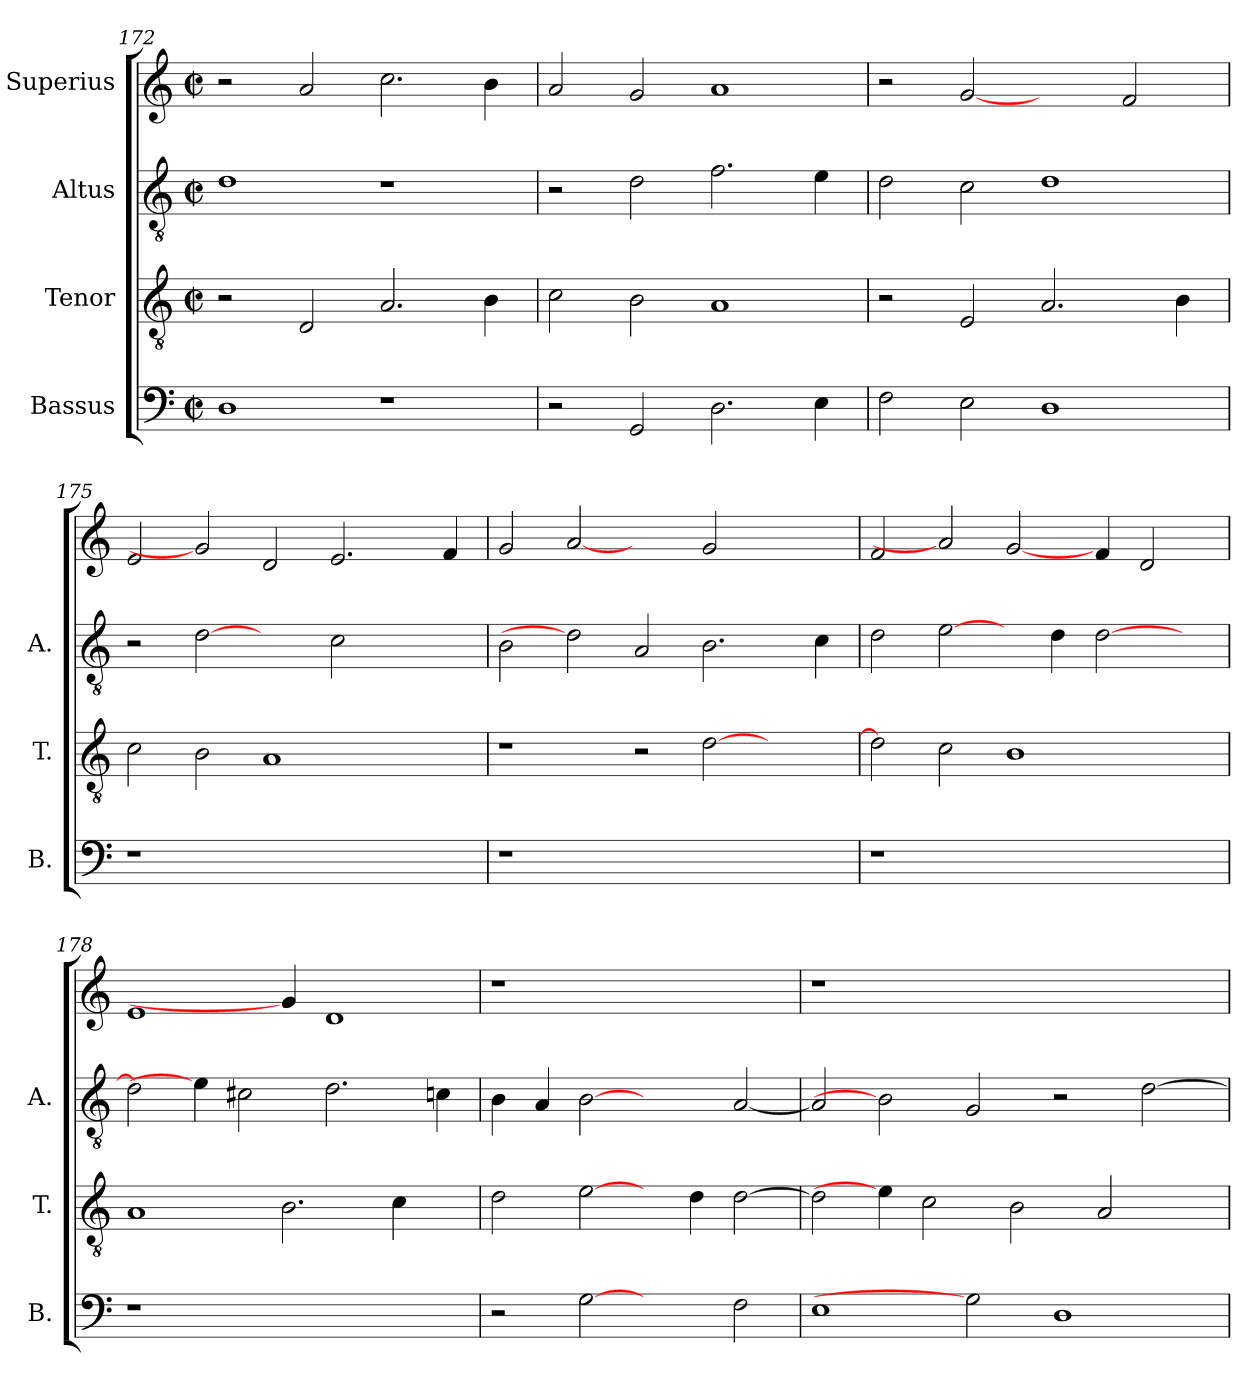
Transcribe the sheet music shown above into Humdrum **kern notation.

**kern	**kern	**kern	**kern
*part4	*part3	*part2	*part1
*staff4	*staff3	*staff2	*staff1
*I"Bassus	*I"Tenor	*I"Altus	*I"Superius
*I'B.	*I'T.	*I'A.	*
*clefF4	*clefGv2	*clefGv2	*clefG2
*	*ITrd7c12	*ITrd7c12	*
*k[]	*k[]	*k[]	*k[]
*C:	*C:	*C:	*C:
*M2/2	*M2/2	*M2/2	*M2/2
*met(c|)	*met(c|)	*met(c|)	*met(c|)
=172	=172	=172	=172
1Di	2r	1Di	2r
.	2DDi/	.	2ai/
1r	2.AAi/	1r	2.cci\
.	4BBi\	.	4bi\
=173	=173	=173	=173
2r	2Ci\	2r	2ai/
2GGi/	2BBi\	2Di\	2gi/
2.Di\	1AAi	2.Fi\	1ai
4Ei\	.	4Ei\	.
=174	=174	=174	=174
2Fi\	2r	2Di\	2r
2Ei\	2EEi/	2Ci\	[2gi
1Di	2.AAi/	1Di	2ryy
.	.	.	2fi/
.	4BBi\	.	.
=175	=175	=175	=175
!LO:N:vis=1	!	!	!
1r	2Ci\	2r	2ei/
.	2BBi\	[2Di	2gi]
1.ryy	1AAi	2ryy	2di/
.	.	2Ci\	2.ei/
.	2ryy	2ryy	.
.	.	.	4fi/
!!LO:PB:g=z
=176	=176	=176	=176
!LO:N:vis=1	!	!	!
1r	1r	2BBi\	2gi/
.	.	2Di]	[2ai
1.ryy	2r	2AAi/	2ryy
.	[>2Di\	2.BBi\	2gi/
.	2ryy	.	2ryy
.	.	4Ci\	.
=177	=177	=177	=177
!LO:N:vis=1	!	!	!
1r	2Di\]	2Di\	2fi/
.	2Ci\	[2Ei\	2ai]
1ryy	1BBi	4ryy	[2gi/
.	.	4Di\	.
.	.	[>2Di\	4fi/
.	.	.	2di/
4ryy	4ryy	4ryy	.
=178	=178	=178	=178
!LO:N:vis=1	!	!	!
1r	1AAi	2Di\]	1ei
.	.	4Ei\]	.
.	.	2C#Xi\	.
1ryy	2.BBi\	.	4gi/]
.	.	2.Di\	1di
.	4Ci\	.	.
4ryy	4ryy	4Ci\	.
=179	=179	=179	=179
!	!	!	!LO:N:vis=1
2r	2Di\	4BBi\	1r
.	.	4AAi/	.
[2Gi	[2Ei\	[2BBi	.
2ryy	4ryy	2ryy	1ryy
.	4Di\	.	.
2Fi\	[>2Di\	[<2AAi/	.
=180	=180	=180	=180
!	!	!	!LO:N:vis=1
1Ei	2Di\]	2AAi/]	1r
.	4Ei\]	2BBi]	.
.	2Ci\	.	.
2Gi]	.	2GGi/	1.ryy
.	2BBi\	.	.
1Di	.	2r	.
.	2AAi/	.	.
.	.	[>2Di\	.
.	4ryy	.	.
=	=	=	=
*-	*-	*-	*-
